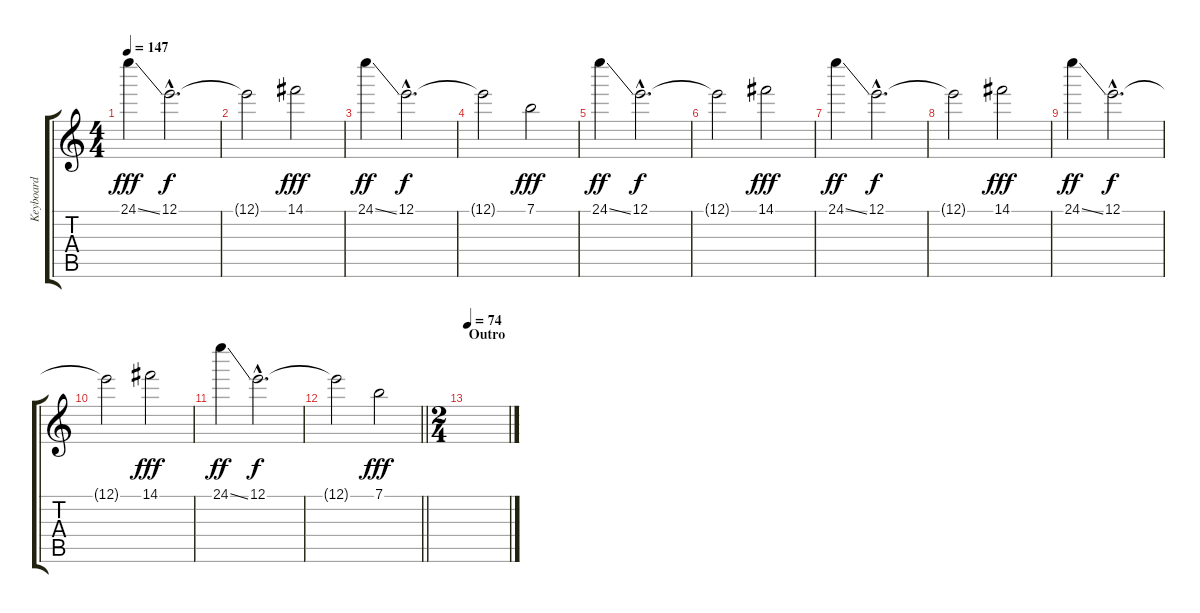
\track ("Keyboard" "Keyboard") {instrument stringensemble1}
\staff {score tabs}
\tuning (E5 B3 G3 D3 A2 E2) {hide}
\ts (4 4)
\tempo 147
\clef g2
\ks c
24.1{ss}.4{dy fff} 12.1{hac}.2{d dy f} |
12.1{t}.2 14.1.2{dy fff} |
24.1{ss}.4{dy ff} 12.1{hac}.2{d dy f} |
12.1{t}.2 7.1.2{dy fff} |
24.1{ss}.4{dy ff} 12.1{hac}.2{d dy f} |
12.1{t}.2 14.1.2{dy fff} |
24.1{ss}.4{dy ff} 12.1{hac}.2{d dy f} |
12.1{t}.2 14.1.2{dy fff} |
24.1{ss}.4{dy ff} 12.1{hac}.2{d dy f} |
12.1{t}.2 14.1.2{dy fff} |
24.1{ss}.4{dy ff} 12.1{hac}.2{d dy f} |
\barLineRight lightlight
12.1{t}.2 7.1.2{dy fff} |
\ts (2 4)
\section ("" "Outro")
\tempo 74
